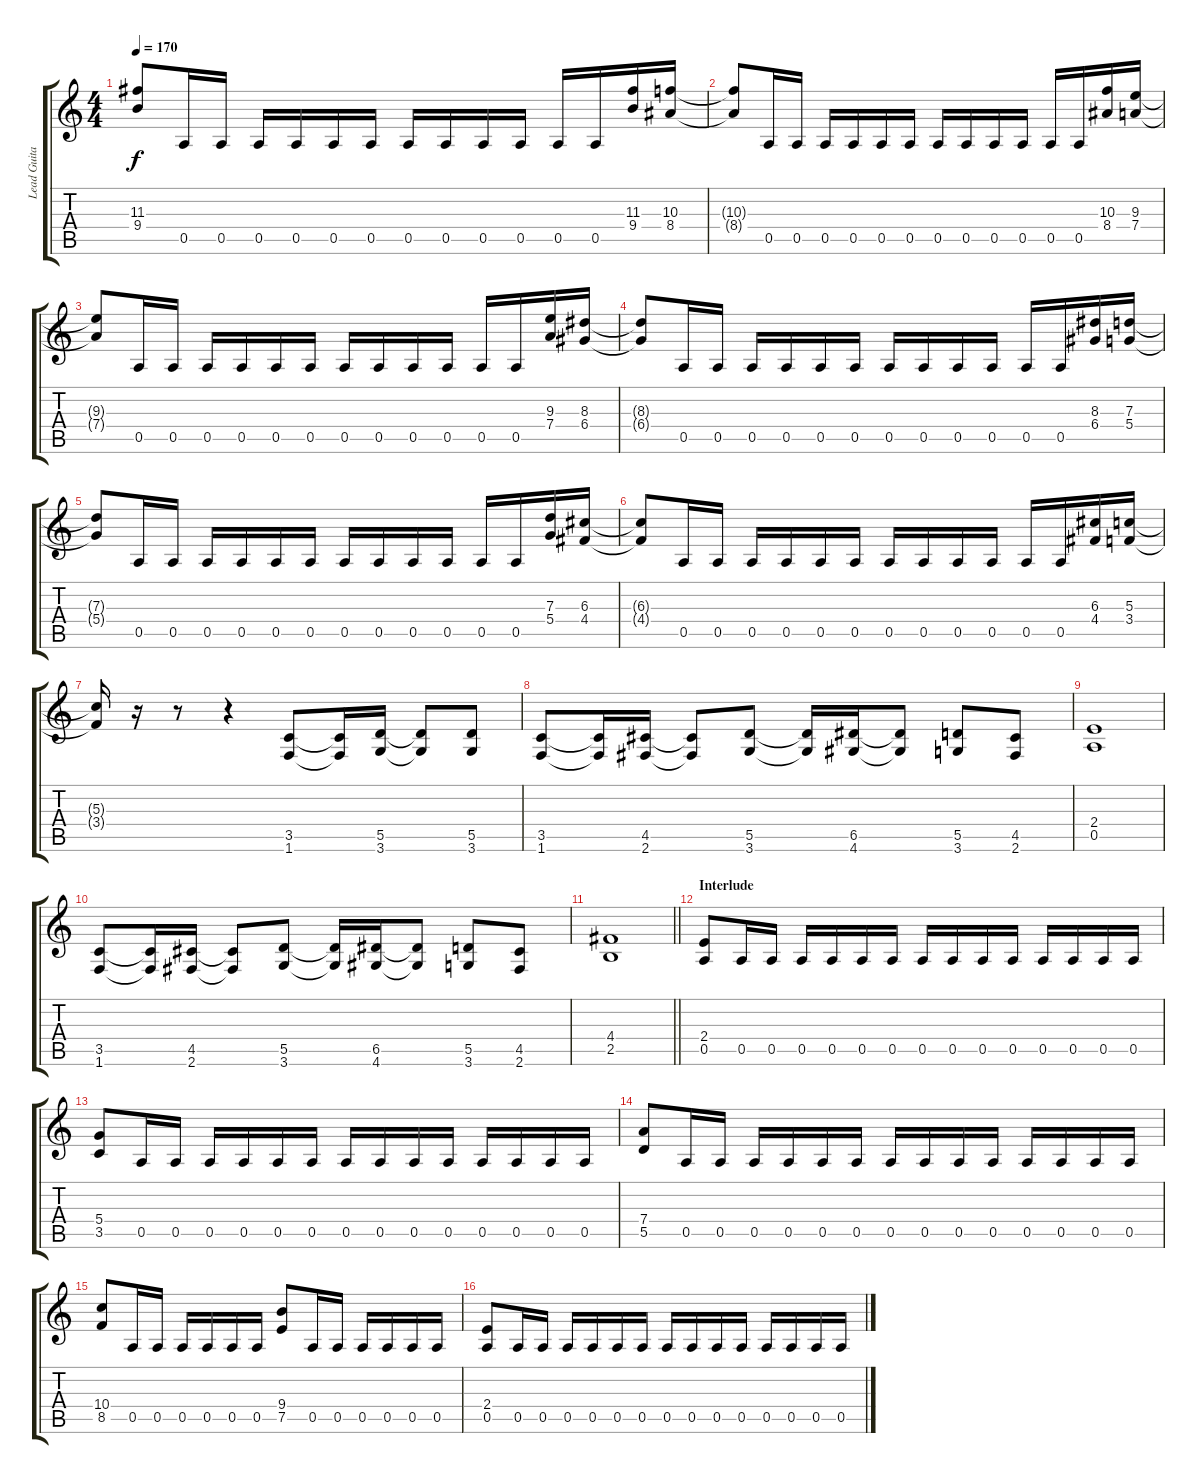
\track ("Lead Guitar (Marty Friedman)" "Lead Guita") {instrument distortionguitar}
\staff {score tabs}
\tuning (E4 B3 G3 D3 A2 E2) {hide}
\ts (4 4)
\tempo 170
\clef g2
\ks c
(11.3{t} 9.4{t}).8{dy f} 0.5.16 0.5.16 0.5.16 0.5.16 0.5.16 0.5.16 0.5.16 0.5.16 0.5.16 0.5.16 0.5.16 0.5.16 (11.3 9.4).16 (10.3 8.4).16 |
(10.3{t} 8.4{t}).8 0.5.16 0.5.16 0.5.16 0.5.16 0.5.16 0.5.16 0.5.16 0.5.16 0.5.16 0.5.16 0.5.16 0.5.16 (10.3 8.4).16 (9.3 7.4).16 |
(9.3{t} 7.4{t}).8 0.5.16 0.5.16 0.5.16 0.5.16 0.5.16 0.5.16 0.5.16 0.5.16 0.5.16 0.5.16 0.5.16 0.5.16 (9.3 7.4).16 (8.3 6.4).16 |
(8.3{t} 6.4{t}).8 0.5.16 0.5.16 0.5.16 0.5.16 0.5.16 0.5.16 0.5.16 0.5.16 0.5.16 0.5.16 0.5.16 0.5.16 (8.3 6.4).16 (7.3 5.4).16 |
(7.3{t} 5.4{t}).8 0.5.16 0.5.16 0.5.16 0.5.16 0.5.16 0.5.16 0.5.16 0.5.16 0.5.16 0.5.16 0.5.16 0.5.16 (7.3 5.4).16 (6.3 4.4).16 |
(6.3{t} 4.4{t}).8 0.5.16 0.5.16 0.5.16 0.5.16 0.5.16 0.5.16 0.5.16 0.5.16 0.5.16 0.5.16 0.5.16 0.5.16 (6.3 4.4).16 (5.3 3.4).16 |
(5.3{t} 3.4{t}).16 r.16 r.8 r.4 (3.5 1.6).8 (3.5{t} 1.6{t}).16 (5.5 3.6).16 (5.5{t} 3.6{t}).8 (5.5 3.6).8 |
(3.5 1.6).8 (3.5{t} 1.6{t}).16 (4.5 2.6).16 (4.5{t} 2.6{t}).8 (5.5 3.6).8 (5.5{t} 3.6{t}).16 (6.5 4.6).16 (6.5{t} 4.6{t}).8 (5.5 3.6).8 (4.5 2.6).8 |
(2.4 0.5).1 |
(3.5 1.6).8 (3.5{t} 1.6{t}).16 (4.5 2.6).16 (4.5{t} 2.6{t}).8 (5.5 3.6).8 (5.5{t} 3.6{t}).16 (6.5 4.6).16 (6.5{t} 4.6{t}).8 (5.5 3.6).8 (4.5 2.6).8 |
\barLineRight lightlight
(4.4 2.5).1 |
\section ("" "Interlude")
(2.4 0.5).8 0.5.16 0.5.16 0.5.16 0.5.16 0.5.16 0.5.16 0.5.16 0.5.16 0.5.16 0.5.16 0.5.16 0.5.16 0.5.16 0.5.16 |
(5.4 3.5).8 0.5.16 0.5.16 0.5.16 0.5.16 0.5.16 0.5.16 0.5.16 0.5.16 0.5.16 0.5.16 0.5.16 0.5.16 0.5.16 0.5.16 |
(7.4 5.5).8 0.5.16 0.5.16 0.5.16 0.5.16 0.5.16 0.5.16 0.5.16 0.5.16 0.5.16 0.5.16 0.5.16 0.5.16 0.5.16 0.5.16 |
(10.4 8.5).8 0.5.16 0.5.16 0.5.16 0.5.16 0.5.16 0.5.16 (9.4 7.5).8 0.5.16 0.5.16 0.5.16 0.5.16 0.5.16 0.5.16 |
(2.4 0.5).8 0.5.16 0.5.16 0.5.16 0.5.16 0.5.16 0.5.16 0.5.16 0.5.16 0.5.16 0.5.16 0.5.16 0.5.16 0.5.16 0.5.16
